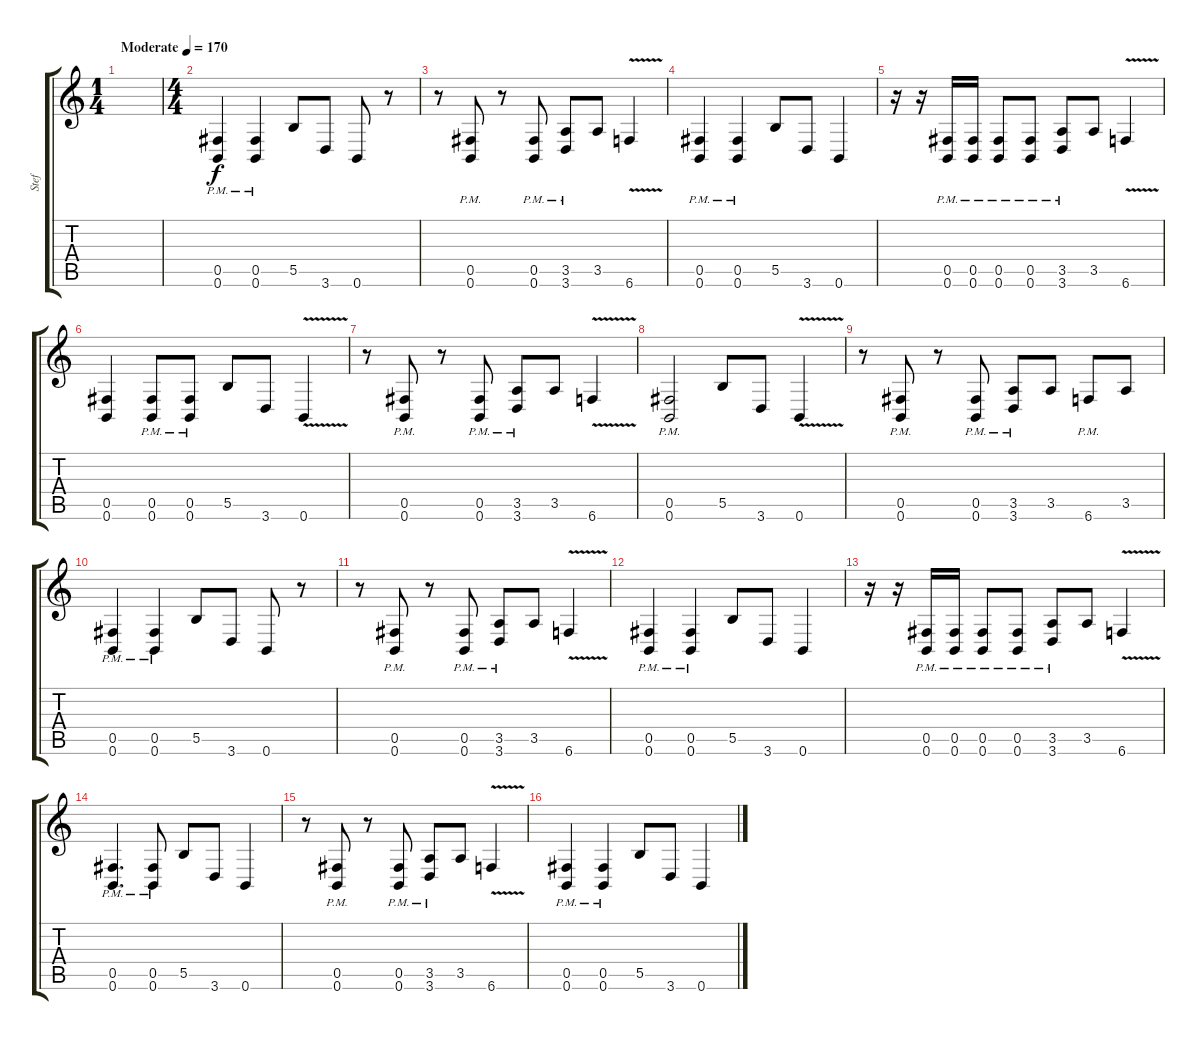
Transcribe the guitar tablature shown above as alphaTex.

\track ("Stef" "Stef") {instrument distortionguitar}
\staff {score tabs}
\tuning (Db4 Ab3 E3 B2 Gb2 B1) {hide}
\ts (1 4)
\tempo (170 "Moderate")
\clef g2
\ks c
|
\ts (4 4)
(0.5{pm} 0.6{pm}).4 (0.5{pm} 0.6{pm}).4 5.5.8 3.6.8 0.6.8 r.8 |
r.8 (0.5{pm} 0.6{pm}).8 r.8 (0.5{pm} 0.6{pm}).8 (3.5{pm} 3.6{pm}).8 3.5.8 6.6{v}.4 |
(0.5{pm} 0.6{pm}).4 (0.5{pm} 0.6{pm}).4 5.5.8 3.6.8 0.6.4 |
r.16 r.16 (0.5{pm} 0.6{pm}).16 (0.5{pm} 0.6{pm}).16 (0.5{pm} 0.6{pm}).8 (0.5{pm} 0.6{pm}).8 (3.5{pm} 3.6{pm}).8 3.5.8 6.6{v}.4 |
(0.5 0.6).4 (0.5{pm} 0.6{pm}).8 (0.5{pm} 0.6{pm}).8 5.5.8 3.6.8 0.6{v}.4 |
r.8 (0.5{pm} 0.6{pm}).8 r.8 (0.5{pm} 0.6{pm}).8 (3.5{pm} 3.6{pm}).8 3.5.8 6.6{v}.4 |
(0.5{pm} 0.6{pm}).2 5.5.8 3.6.8 0.6{v}.4 |
r.8 (0.5{pm} 0.6{pm}).8 r.8 (0.5{pm} 0.6{pm}).8 (3.5{pm} 3.6{pm}).8 3.5.8 6.6{pm}.8 3.5.8 |
(0.5{pm} 0.6{pm}).4 (0.5{pm} 0.6{pm}).4 5.5.8 3.6.8 0.6.8 r.8 |
r.8 (0.5{pm} 0.6{pm}).8 r.8 (0.5{pm} 0.6{pm}).8 (3.5{pm} 3.6{pm}).8 3.5.8 6.6{v}.4 |
(0.5{pm} 0.6{pm}).4 (0.5{pm} 0.6{pm}).4 5.5.8 3.6.8 0.6.4 |
r.16 r.16 (0.5{pm} 0.6{pm}).16 (0.5{pm} 0.6{pm}).16 (0.5{pm} 0.6{pm}).8 (0.5{pm} 0.6{pm}).8 (3.5{pm} 3.6{pm}).8 3.5.8 6.6{v}.4 |
(0.5{pm} 0.6{pm}).4{d} (0.5{pm} 0.6{pm}).8 5.5.8 3.6.8 0.6.4 |
r.8 (0.5{pm} 0.6{pm}).8 r.8 (0.5{pm} 0.6{pm}).8 (3.5{pm} 3.6{pm}).8 3.5.8 6.6{v}.4 |
(0.5{pm} 0.6{pm}).4 (0.5{pm} 0.6{pm}).4 5.5.8 3.6.8 0.6.4
